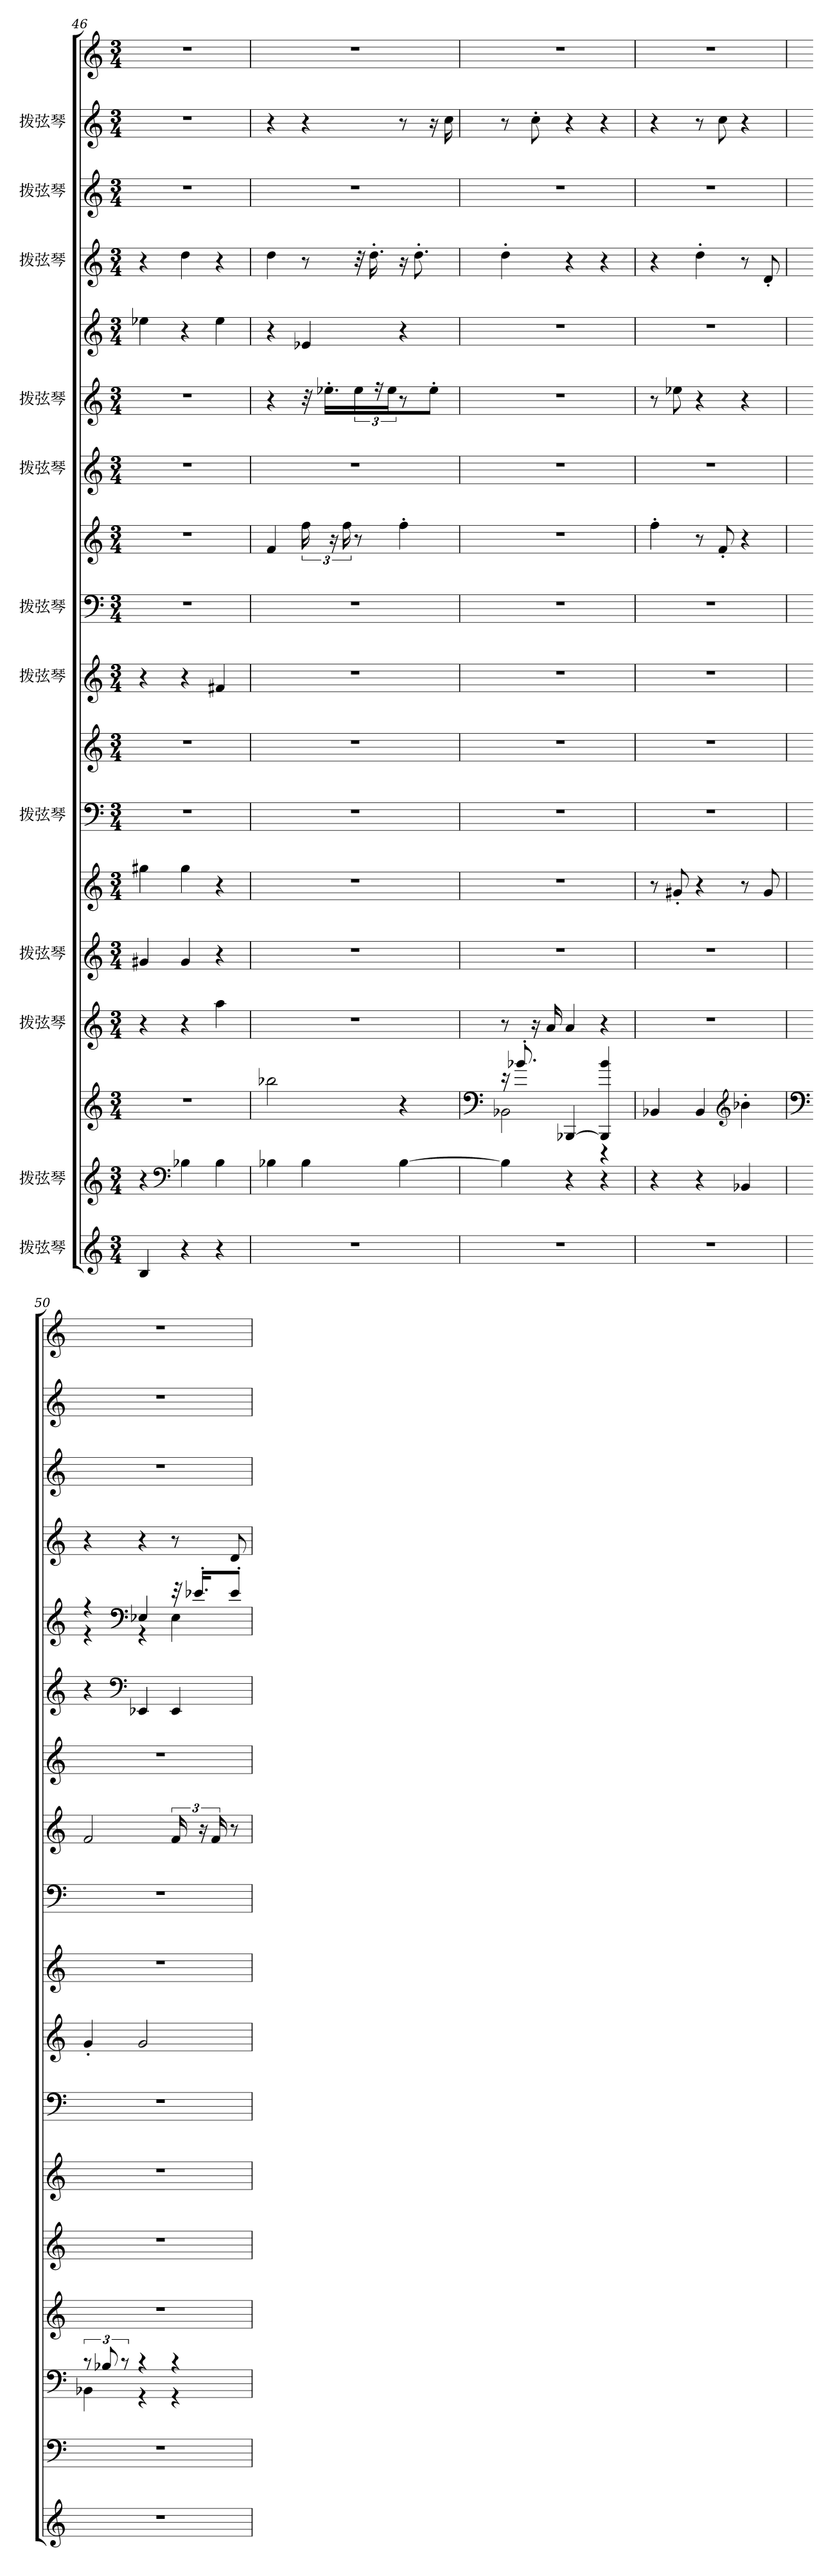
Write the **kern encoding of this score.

**kern	**kern	**kern	**kern	**kern	**kern	**kern	**kern	**kern	**kern	**kern	**kern	**kern	**kern	**kern	**kern	**kern	**kern
*part12	*part11	*part11	*part10	*part9	*part9	*part8	*part8	*part7	*part6	*part6	*part5	*part4	*part4	*part3	*part2	*part1	*part1
*staff18	*staff17	*staff16	*staff15	*staff14	*staff13	*staff12	*staff11	*staff10	*staff9	*staff8	*staff7	*staff6	*staff5	*staff4	*staff3	*staff2	*staff1
*I"拨弦琴	*I"拨弦琴	*	*I"拨弦琴	*I"拨弦琴	*	*I"拨弦琴	*	*I"拨弦琴	*I"拨弦琴	*	*I"拨弦琴	*I"拨弦琴	*	*I"拨弦琴	*I"拨弦琴	*I"拨弦琴	*
*clefG2	*clefG2	*clefG2	*clefG2	*clefG2	*clefG2	*clefF4	*clefG2	*clefG2	*clefF4	*clefG2	*clefG2	*clefG2	*clefG2	*clefG2	*clefG2	*clefG2	*clefG2
*k[]	*k[]	*k[]	*k[]	*k[]	*k[]	*k[]	*k[]	*k[]	*k[]	*k[]	*k[]	*k[]	*k[]	*k[]	*k[]	*k[]	*k[]
*M3/4	*M3/4	*M3/4	*M3/4	*M3/4	*M3/4	*M3/4	*M3/4	*M3/4	*M3/4	*M3/4	*M3/4	*M3/4	*M3/4	*M3/4	*M3/4	*M3/4	*M3/4
=46	=46	=46	=46	=46	=46	=46	=46	=46	=46	=46	=46	=46	=46	=46	=46	=46	=46
4B/	4r	2.r	4r	4g#X/	4gg#X\	2.r	2.r	4r	2.r	2.r	2.r	2.r	4ee-X\	4r	2.r	2.r	2.r
*	*clefF4	*	*	*	*	*	*	*	*	*	*	*	*	*	*	*	*
4r	4B-X\	.	4r	4g#/	4gg#\	.	.	4r	.	.	.	.	4r	4dd\	.	.	.
4r	4B-\	.	4aa\	4r	4r	.	.	4f#X/	.	.	.	.	4ee-\	4r	.	.	.
!!LO:PB:g=z
=47	=47	=47	=47	=47	=47	=47	=47	=47	=47	=47	=47	=47	=47	=47	=47	=47	=47
2.r	4B-X\	2bb-X\	2.r	2.r	2.r	2.r	2.r	2.r	2.r	4f/	2.r	4r	4r	4dd\	2.r	4r	2.r
.	4B-\	.	.	.	.	.	.	.	.	24ff\	.	32r	4e-X/	8r	.	4r	.
.	.	.	.	.	.	.	.	.	.	.	.	16.ee-X'\LL	.	.	.	.	.
.	.	.	.	.	.	.	.	.	.	24r	.	.	.	.	.	.	.
.	.	.	.	.	.	.	.	.	.	24ff\	.	.	.	.	.	.	.
.	.	.	.	.	.	.	.	.	.	8r	.	24ee-\JJ	.	32r	.	.	.
.	.	.	.	.	.	.	.	.	.	.	.	.	.	16.dd'\	.	.	.
.	.	.	.	.	.	.	.	.	.	.	.	24r	.	.	.	.	.
.	.	.	.	.	.	.	.	.	.	.	.	24ee-\	.	.	.	.	.
.	[4B-\	4r	.	.	.	.	.	.	.	4ff'\	.	8r	4r	16r	.	8r	.
.	.	.	.	.	.	.	.	.	.	.	.	.	.	8.dd'\	.	.	.
.	.	.	.	.	.	.	.	.	.	.	.	8ee-'\	.	.	.	16r	.
.	.	.	.	.	.	.	.	.	.	.	.	.	.	.	.	16cc\	.
=48	=48	=48	=48	=48	=48	=48	=48	=48	=48	=48	=48	=48	=48	=48	=48	=48	=48
*	*	*clefF4	*	*	*	*	*	*	*	*	*	*	*	*	*	*	*
*	*	*^	*	*	*	*	*	*	*	*	*	*	*	*	*	*	*
2.r	4B-\]	16r	2BB-X\	8r	2.r	2.r	2.r	2.r	2.r	2.r	2.r	2.r	2.r	2.r	4dd'\	2.r	8r	2.r
.	.	8.b-X'/	.	.	.	.	.	.	.	.	.	.	.	.	.	.	.	.
.	.	.	.	16r	.	.	.	.	.	.	.	.	.	.	.	.	8cc'\	.
.	.	.	.	16a/	.	.	.	.	.	.	.	.	.	.	.	.	.	.
.	4r	[4BBB-X/	.	4a/	.	.	.	.	.	.	.	.	.	.	4r	.	4r	.
.	4r	4BBB-/] 4b-/	4r	4r	.	.	.	.	.	.	.	.	.	.	4r	.	4r	.
*	*	*v	*v	*	*	*	*	*	*	*	*	*	*	*	*	*	*	*
=49	=49	=49	=49	=49	=49	=49	=49	=49	=49	=49	=49	=49	=49	=49	=49	=49	=49
2.r	4r	4BB-X/	2.r	2.r	8r	2.r	2.r	2.r	2.r	4ff'\	2.r	8r	2.r	4r	2.r	4r	2.r
.	.	.	.	.	8g#X'/	.	.	.	.	.	.	8ee-X\	.	.	.	.	.
.	4r	4BB-/	.	.	4r	.	.	.	.	8r	.	4r	.	4dd'\	.	8r	.
.	.	.	.	.	.	.	.	.	.	8f'/	.	.	.	.	.	8cc\	.
*	*	*clefG2	*	*	*	*	*	*	*	*	*	*	*	*	*	*	*
.	4BB-X/	4b-X'\	.	.	8r	.	.	.	.	4r	.	4r	.	8r	.	4r	.
.	.	.	.	.	8g#/	.	.	.	.	.	.	.	.	8d'/	.	.	.
!!LO:PB:g=z
=50	=50	=50	=50	=50	=50	=50	=50	=50	=50	=50	=50	=50	=50	=50	=50	=50	=50
*	*	*clefF4	*	*	*	*	*	*	*	*	*	*	*	*	*	*	*
*	*	*^	*	*	*	*	*	*	*	*	*	*	*^	*	*	*	*
2.r	2.r	12r	4BB-X\	2.r	2.r	2.r	2.r	4g'/	2.r	2.r	2f/	2.r	4r	4r	4r	4r	2.r	2.r	2.r
.	.	12B-X/	.	.	.	.	.	.	.	.	.	.	.	.	.	.	.	.	.
.	.	12r	.	.	.	.	.	.	.	.	.	.	.	.	.	.	.	.	.
*	*	*	*	*	*	*	*	*	*	*	*	*	*clefF4	*clefF4	*	*	*	*	*
.	.	4r	4r	.	.	.	.	2g/	.	.	.	.	4EE-X/	4E-X/	4r	4r	.	.	.
.	.	4r	4r	.	.	.	.	.	.	.	24f/	.	4EE-/	32r	4E-\	8r	.	.	.
.	.	.	.	.	.	.	.	.	.	.	.	.	.	16.e-X'/KL	.	.	.	.	.
.	.	.	.	.	.	.	.	.	.	.	24r	.	.	.	.	.	.	.	.
.	.	.	.	.	.	.	.	.	.	.	24f/	.	.	.	.	.	.	.	.
.	.	.	.	.	.	.	.	.	.	.	8r	.	.	8e-'/J	.	8d/	.	.	.
*	*	*v	*v	*	*	*	*	*	*	*	*	*	*	*v	*v	*	*	*	*
=	=	=	=	=	=	=	=	=	=	=	=	=	=	=	=	=	=
*-	*-	*-	*-	*-	*-	*-	*-	*-	*-	*-	*-	*-	*-	*-	*-	*-	*-
